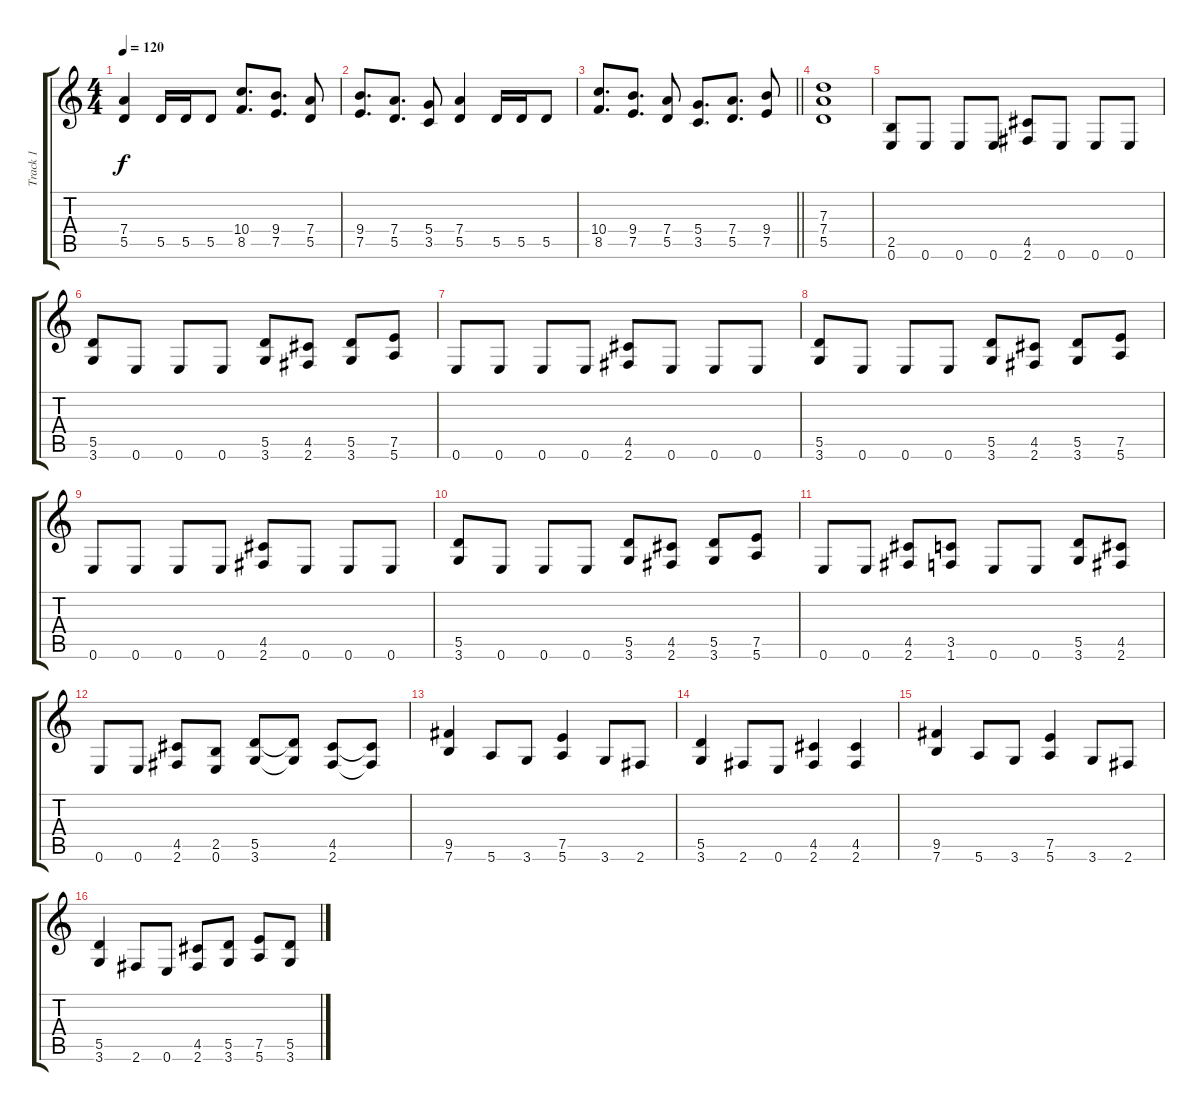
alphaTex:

\track ("Track 1" "Track 1") {instrument distortionguitar}
\staff {score tabs}
\tuning (E4 B3 G3 D3 A2 E2) {hide}
\ts (4 4)
\tempo 120
\clef g2
\ks c
(7.4 5.5).4{dy f} 5.5.16 5.5.16 5.5.8 (10.4 8.5).8{d} (9.4 7.5).8{d} (7.4 5.5).8 |
(9.4 7.5).8{d} (7.4 5.5).8{d} (5.4 3.5).8 (7.4 5.5).4 5.5.16 5.5.16 5.5.8 |
\barLineRight lightlight
(10.4 8.5).8{d} (9.4 7.5).8{d} (7.4 5.5).8 (5.4 3.5).8{d} (7.4 5.5).8{d} (9.4 7.5).8 |
\section ("" "")
(7.3 7.4 5.5).1 |
(2.5 0.6).8 0.6.8 0.6.8 0.6.8 (4.5 2.6).8 0.6.8 0.6.8 0.6.8 |
(5.5 3.6).8 0.6.8 0.6.8 0.6.8 (5.5 3.6).8 (4.5 2.6).8 (5.5 3.6).8 (7.5 5.6).8 |
0.6.8 0.6.8 0.6.8 0.6.8 (4.5 2.6).8 0.6.8 0.6.8 0.6.8 |
(5.5 3.6).8 0.6.8 0.6.8 0.6.8 (5.5 3.6).8 (4.5 2.6).8 (5.5 3.6).8 (7.5 5.6).8 |
0.6.8 0.6.8 0.6.8 0.6.8 (4.5 2.6).8 0.6.8 0.6.8 0.6.8 |
(5.5 3.6).8 0.6.8 0.6.8 0.6.8 (5.5 3.6).8 (4.5 2.6).8 (5.5 3.6).8 (7.5 5.6).8 |
0.6.8 0.6.8 (4.5 2.6).8 (3.5 1.6).8 0.6.8 0.6.8 (5.5 3.6).8 (4.5 2.6).8 |
0.6.8 0.6.8 (4.5 2.6).8 (2.5 0.6).8 (5.5 3.6).8 (5.5{t} 3.6{t}).8 (4.5 2.6).8 (4.5{t} 2.6{t}).8 |
(9.5 7.6).4 5.6.8 3.6.8 (7.5 5.6).4 3.6.8 2.6.8 |
(5.5 3.6).4 2.6.8 0.6.8 (4.5 2.6).4 (4.5 2.6).4 |
(9.5 7.6).4 5.6.8 3.6.8 (7.5 5.6).4 3.6.8 2.6.8 |
(5.5 3.6).4 2.6.8 0.6.8 (4.5 2.6).8 (5.5 3.6).8 (7.5 5.6).8 (5.5 3.6).8
